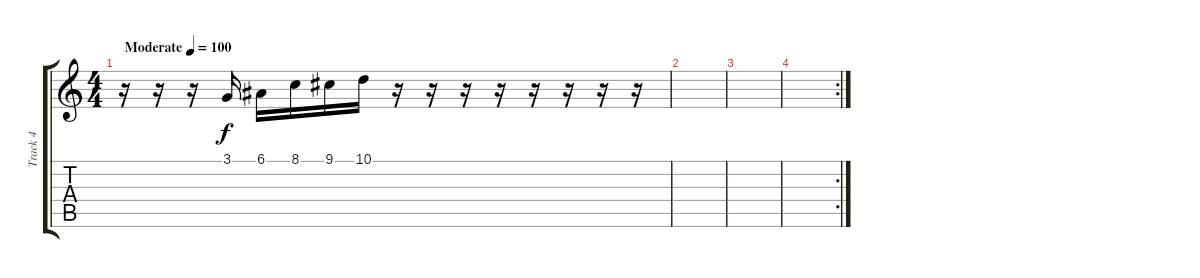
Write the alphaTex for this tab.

\track ("Track 4" "Track 4") {mute instrument trumpet}
\staff {score tabs}
\tuning (E4 B3 G3 D3 A2 E2) {hide}
\ts (4 4)
\tempo (100 "Moderate")
\clef g2
\ks c
r.16{dy f instrument trumpet} r.16 r.16 3.1.16 6.1.16 8.1.16 9.1.16 10.1.16 r.16 r.16 r.16 r.16 r.16 r.16 r.16 r.16 |
|
|
\rc 2
